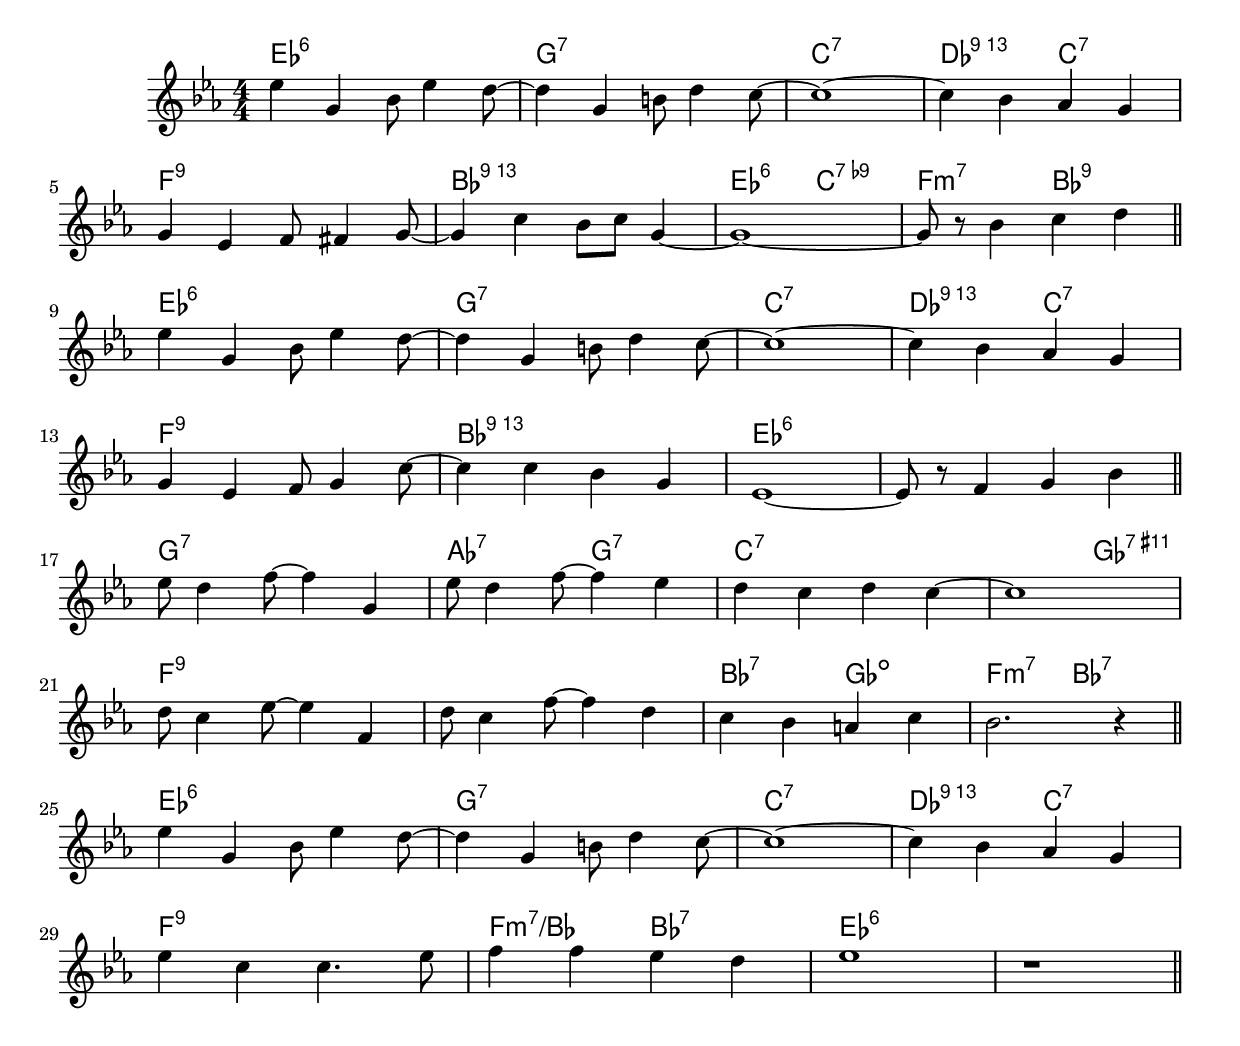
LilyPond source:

\version "2.18.2"

\score {

  \header {
    title = "Please Don't Talk About Me When I'm Gone"
    composer = "S. Stept"
    meter = "Swing"
  }
  <<
    \new ChordNames \chordmode {
      \set chordChanges = ##t

      es1:6 | g:7 | c:7 | des2:13 c:7 |
      f1:9 | bes:13 | es2:6 c:7.9- | f:m7 bes:9 |

      es1:6 | g:7 | c:7 | des2:13 c:7 |
      f1:9 | bes:13 | es:6 | es:6 |

      g1:7 | as2:7 g:7 | c1:7 | c2:7 ges:7.11+ |
      f1:9 | f1:9 | bes2:7 ges:dim | f:m7 bes:7 |

      es1:6 | g:7 | c:7 | des2:13 c:7 |
      f1:9 | f2:m7/bes bes:7 | es1:6 | es1:6 |
    }

    \new Staff \relative c'' {
      \numericTimeSignature
      \key es \major

      es4 g, bes8 es4 d8 ~ | d4 g, b8 d4 c8 ~ |c1 ~ | c4 bes as g |
      \break
      g4 es f8 fis4 g8 ~ | g4 c bes8 c g4 ~ | g1 ~ | g8 r bes4 c d |
      \bar "||"
      \break

      es4 g, bes8 es4 d8 ~ | d4 g, b8 d4 c8 ~ |c1 ~ | c4 bes as g |
      \break
      g4 es f8 g4 c8 ~ | c4 c bes g | es1 ~ | es8 r f4 g bes |
      \bar "||"
      \break

      es8 d4 f8 ~ f4 g, | es'8 d4 f8 ~ f4 es | d c d c ~ | c1 |
      \break
      d8 c4 es8 ~ es4  f,4 | d'8 c4 f8 ~ f4 d | c bes a c | bes2. r4 |
      \bar "||"
      \break

      es4 g, bes8 es4 d8 ~ | d4 g, b8 d4 c8 ~ |c1 ~ | c4 bes as g |
      \break
      es'4 c c4. es8 | f4 f es d | es1 | r |
      \bar "||"

    }
  >>
}
